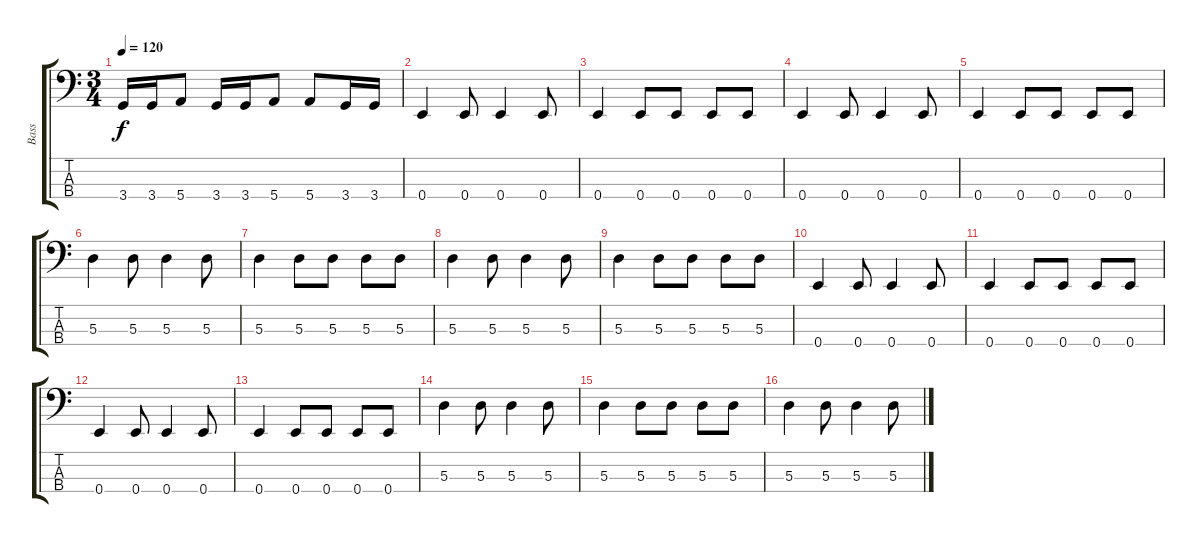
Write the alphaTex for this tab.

\track ("Bass" "Bass") {instrument electricbassfinger}
\staff {score tabs}
\tuning (G2 D2 A1 E1) {hide}
\ts (3 4)
\tempo 120
\clef f4
\ks c
3.4.16{dy f} 3.4.16 5.4.8 3.4.16 3.4.16 5.4.8 5.4.8 3.4.16 3.4.16 |
0.4.4 0.4.8 0.4.4 0.4.8 |
0.4.4 0.4.8 0.4.8 0.4.8 0.4.8 |
0.4.4 0.4.8 0.4.4 0.4.8 |
0.4.4 0.4.8 0.4.8 0.4.8 0.4.8 |
5.3.4 5.3.8 5.3.4 5.3.8 |
5.3.4 5.3.8 5.3.8 5.3.8 5.3.8 |
5.3.4 5.3.8 5.3.4 5.3.8 |
5.3.4 5.3.8 5.3.8 5.3.8 5.3.8 |
0.4.4 0.4.8 0.4.4 0.4.8 |
0.4.4 0.4.8 0.4.8 0.4.8 0.4.8 |
0.4.4 0.4.8 0.4.4 0.4.8 |
0.4.4 0.4.8 0.4.8 0.4.8 0.4.8 |
5.3.4 5.3.8 5.3.4 5.3.8 |
5.3.4 5.3.8 5.3.8 5.3.8 5.3.8 |
5.3.4 5.3.8 5.3.4 5.3.8
